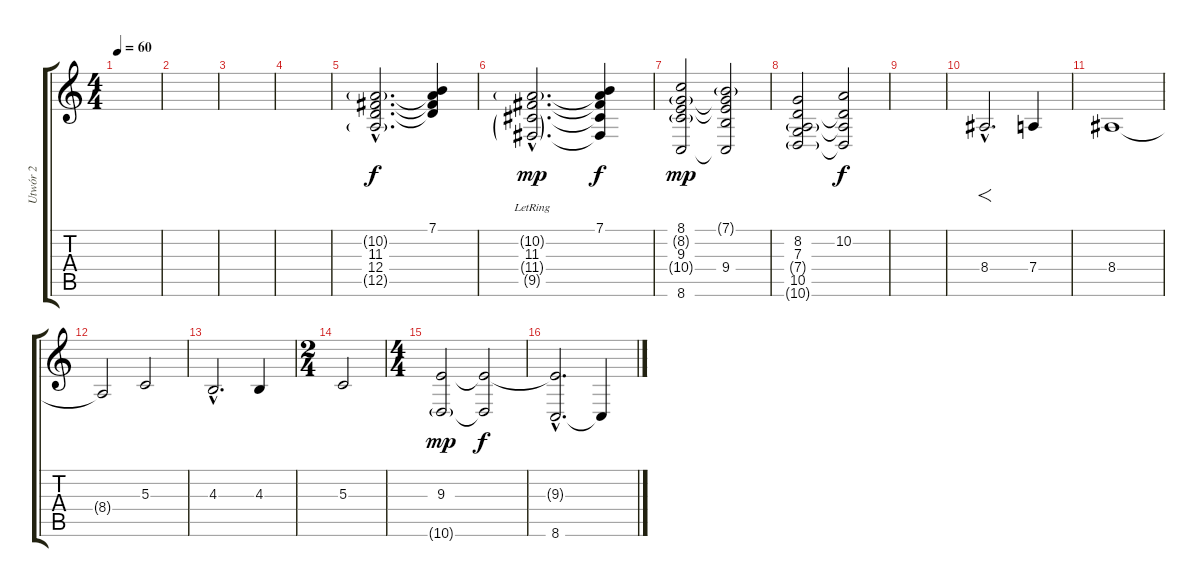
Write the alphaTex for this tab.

\track ("Utwór 2" "Utwór 2") {instrument stringensemble1}
\staff {score tabs}
\tuning (E4 B3 G3 D3 A2 E2) {hide}
\ts (4 4)
\tempo 60
\clef g2
\ks c
|
|
|
|
(10.2{g hac} 11.3{hac} 12.4{hac} 12.5{g hac}).2{d} (7.1 10.2{t} 11.3{t} 12.4{t}).4{dy f} |
(10.2{g hac} 11.3{hac} 11.4{g hac} 9.5{g hac lr}).2{d dy mp} (7.1 10.2{t} 11.3{t} 11.4{t} 9.5{t}).4{dy f} |
(8.1 8.2{g} 9.3 10.4{g} 8.6).2{dy mp} (7.1{g} 8.2{t} 9.3{t} 9.4 8.6{t}).2 |
(8.2 7.3 7.4{g} 10.5 10.6{g}).2 (10.2 7.3{t} 7.4{t} 10.6{t}).2{dy f} |
|
8.4{hac}.2{f d} 7.4.4 |
8.4.1 |
8.4{t}.2 5.3.2 |
4.3{hac}.2{d} 4.3.4 |
\ts (2 4)
5.3.2 |
\ts (4 4)
(9.3 10.6{g}).2{dy mp} (9.3{t} 10.6{t}).2{dy f} |
(9.3{hac t} 8.6{hac}).2{d} 8.6{t}.4
